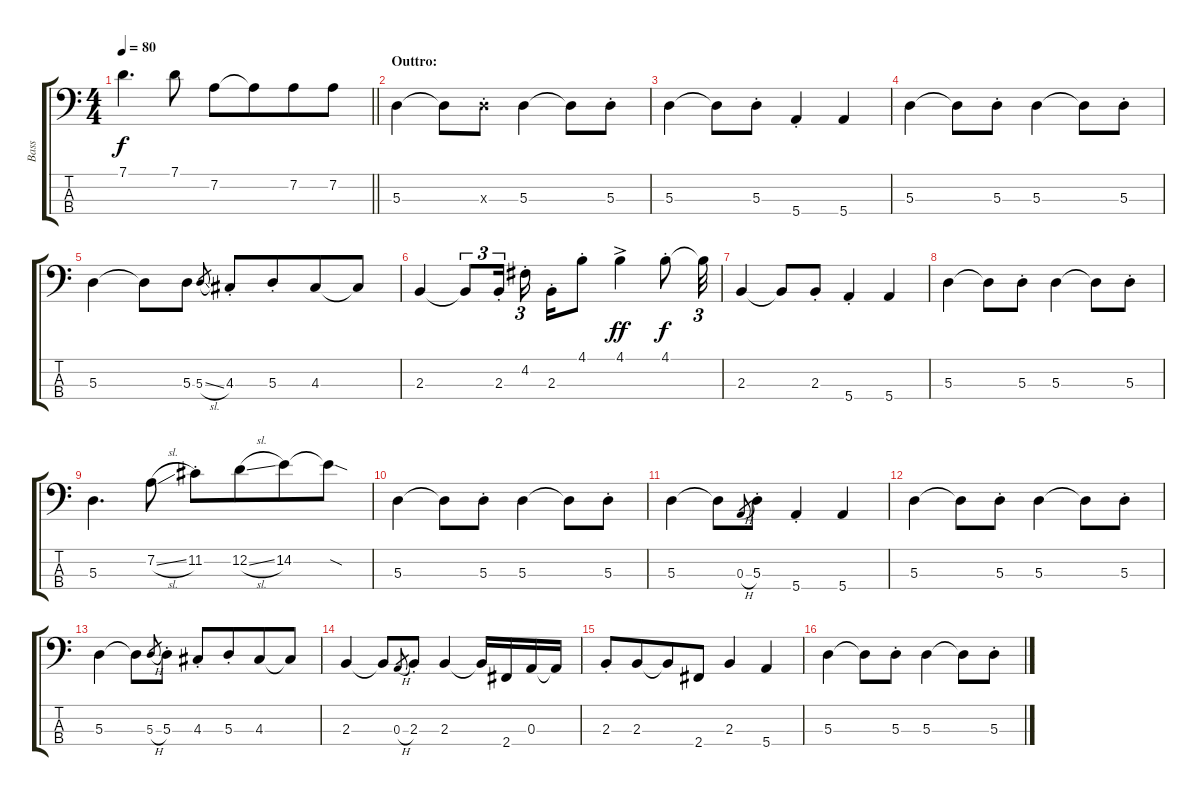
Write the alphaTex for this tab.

\track ("Bass" "Bass") {instrument electricbassfinger}
\staff {score tabs}
\tuning (G2 D2 A1 E1) {hide}
\ts (4 4)
\tempo 80
\clef f4
\barLineRight lightlight
\ks c
7.1{t}.4{d dy f} 7.1.8 7.2.8 7.2{t}.8{beam merge} 7.2.8 7.2.8 |
\section ("" "Outtro:")
5.3.4 5.3{t}.8 5.3{st x}.8 5.3.4 5.3{t}.8 5.3{st}.8 |
5.3.4 5.3{t}.8 5.3{st}.8 5.4{st}.4 5.4.4 |
5.3.4 5.3{t}.8 5.3{st}.8 5.3.4 5.3{t}.8 5.3{st}.8 |
5.3.4 5.3{t}.8 5.3.8 5.3{sl}.8{gr} 4.3{st}.8 5.3{st}.8{beam merge} 4.3.8 4.3{t}.8 |
2.3.4 2.3{t}.8{tu (3 2)} 2.3{st}.16{tu (3 2) beam splitsecondary} 4.2{st}.16{tu (3 2) beam splitsecondary} 2.3{st}.16 4.1{st}.8 4.1{ac}.4{dy ff} 4.1{st}.8{dy f} 4.1{t}.32{tu (3 2)} |
2.3.4 2.3{t}.8 2.3{st}.8 5.4{st}.4 5.4.4 |
5.3.4 5.3{t}.8 5.3{st}.8 5.3.4 5.3{t}.8 5.3{st}.8 |
5.3.4{d} 7.2{sl}.8 11.2{st}.8 12.2{sl}.8{beam merge} 14.2.8 14.2{sod t}.8 |
5.3.4 5.3{t}.8 5.3{st}.8 5.3.4 5.3{t}.8 5.3{st}.8 |
5.3.4 5.3{t}.8 0.3{h}.8{gr} 5.3{st}.8 5.4{st}.4 5.4.4 |
5.3.4 5.3{t}.8 5.3{st}.8 5.3.4 5.3{t}.8 5.3{st}.8 |
5.3.4 5.3{t}.8 5.3{h}.8{gr} 5.3{st}.8 4.3{st}.8 5.3{st}.8{beam merge} 4.3.8 4.3{t}.8 |
2.3.4 2.3{t}.8 0.3{h}.8{gr} 2.3{st}.8 2.3.4 2.3{t}.16 2.4.16 0.3.16 0.3{t}.16 |
2.3{st}.8 2.3.8{beam merge} 2.3{t}.8 2.4.8 2.3.4 5.4.4 |
5.3.4 5.3{t}.8 5.3{st}.8 5.3.4 5.3{t}.8 5.3{st}.8
